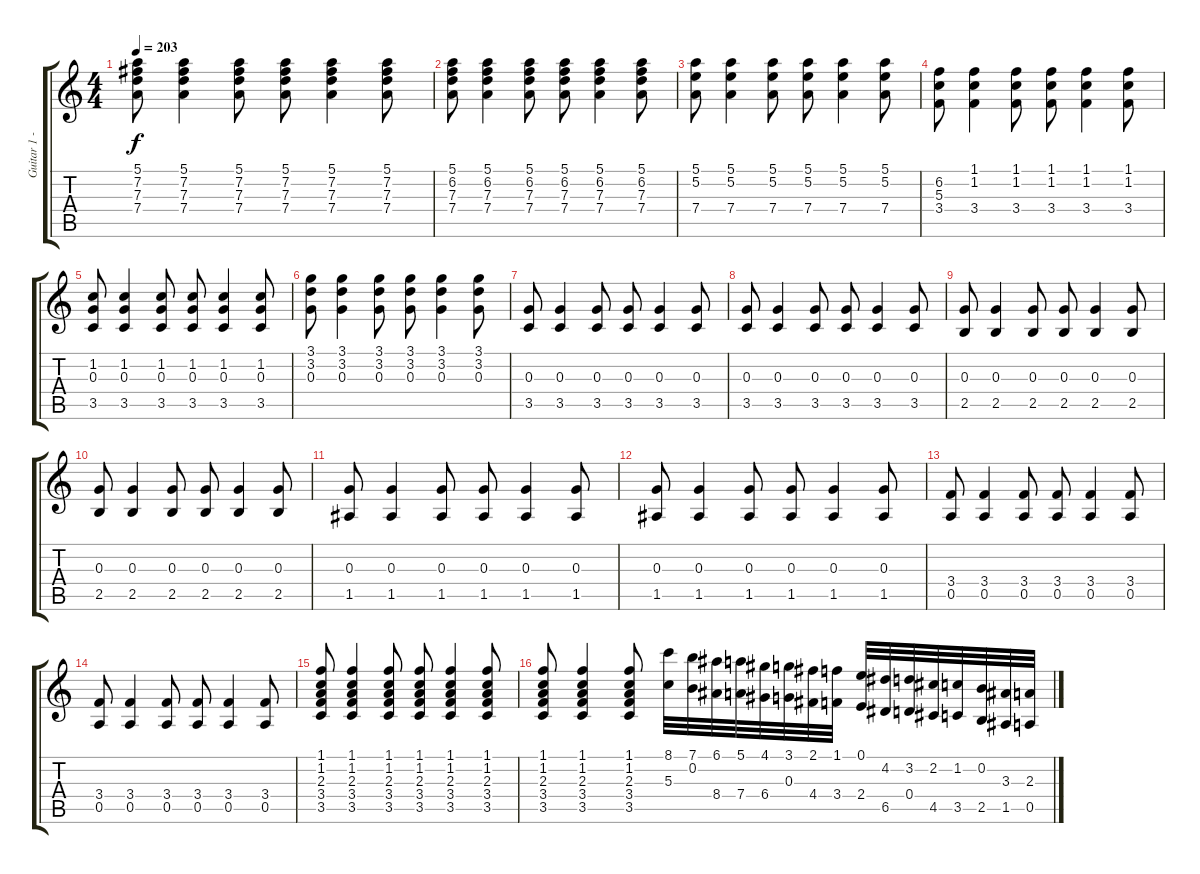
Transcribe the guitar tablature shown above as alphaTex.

\track ("Guitar 1 - El Hefe" "Guitar 1 -") {instrument overdrivenguitar}
\staff {score tabs}
\tuning (E4 B3 G3 D3 A2 E2) {hide}
\ts (4 4)
\tempo 203
\clef g2
\ks c
(5.1 7.2 7.3 7.4).8{dy f} (5.1 7.2 7.3 7.4).4 (5.1 7.2 7.3 7.4).8 (5.1 7.2 7.3 7.4).8 (5.1 7.2 7.3 7.4).4 (5.1 7.2 7.3 7.4).8 |
(5.1 6.2 7.3 7.4).8 (5.1 6.2 7.3 7.4).4 (5.1 6.2 7.3 7.4).8 (5.1 6.2 7.3 7.4).8 (5.1 6.2 7.3 7.4).4 (5.1 6.2 7.3 7.4).8 |
(5.1 5.2 7.4).8 (5.1 5.2 7.4).4 (5.1 5.2 7.4).8 (5.1 5.2 7.4).8 (5.1 5.2 7.4).4 (5.1 5.2 7.4).8 |
(6.2 5.3 3.4).8 (1.1 1.2 3.4).4 (1.1 1.2 3.4).8 (1.1 1.2 3.4).8 (1.1 1.2 3.4).4 (1.1 1.2 3.4).8 |
(1.2 0.3 3.5).8 (1.2 0.3 3.5).4 (1.2 0.3 3.5).8 (1.2 0.3 3.5).8 (1.2 0.3 3.5).4 (1.2 0.3 3.5).8 |
(3.1 3.2 0.3).8 (3.1 3.2 0.3).4 (3.1 3.2 0.3).8 (3.1 3.2 0.3).8 (3.1 3.2 0.3).4 (3.1 3.2 0.3).8 |
(0.3 3.5).8 (0.3 3.5).4 (0.3 3.5).8 (0.3 3.5).8 (0.3 3.5).4 (0.3 3.5).8 |
(0.3 3.5).8 (0.3 3.5).4 (0.3 3.5).8 (0.3 3.5).8 (0.3 3.5).4 (0.3 3.5).8 |
(0.3 2.5).8 (0.3 2.5).4 (0.3 2.5).8 (0.3 2.5).8 (0.3 2.5).4 (0.3 2.5).8 |
(0.3 2.5).8 (0.3 2.5).4 (0.3 2.5).8 (0.3 2.5).8 (0.3 2.5).4 (0.3 2.5).8 |
(0.3 1.5).8 (0.3 1.5).4 (0.3 1.5).8 (0.3 1.5).8 (0.3 1.5).4 (0.3 1.5).8 |
(0.3 1.5).8 (0.3 1.5).4 (0.3 1.5).8 (0.3 1.5).8 (0.3 1.5).4 (0.3 1.5).8 |
(3.4 0.5).8 (3.4 0.5).4 (3.4 0.5).8 (3.4 0.5).8 (3.4 0.5).4 (3.4 0.5).8 |
(3.4 0.5).8 (3.4 0.5).4 (3.4 0.5).8 (3.4 0.5).8 (3.4 0.5).4 (3.4 0.5).8 |
(1.1 1.2 2.3 3.4 3.5).8 (1.1 1.2 2.3 3.4 3.5).4 (1.1 1.2 2.3 3.4 3.5).8 (1.1 1.2 2.3 3.4 3.5).8 (1.1 1.2 2.3 3.4 3.5).4 (1.1 1.2 2.3 3.4 3.5).8 |
(1.1 1.2 2.3 3.4 3.5).8 (1.1 1.2 2.3 3.4 3.5).4 (1.1 1.2 2.3 3.4 3.5).8 (8.1 5.3).32 (7.1 0.2).32 (6.1 8.4).32 (5.1 7.4).32 (4.1 6.4).32 (3.1 0.3).32 (2.1 4.4).32 (1.1 3.4).32 (0.1 2.4).32 (4.2 6.5).32 (3.2 0.4).32 (2.2 4.5).32 (1.2 3.5).32 (0.2 2.5).32 (3.3 1.5).32 (2.3 0.5).32
